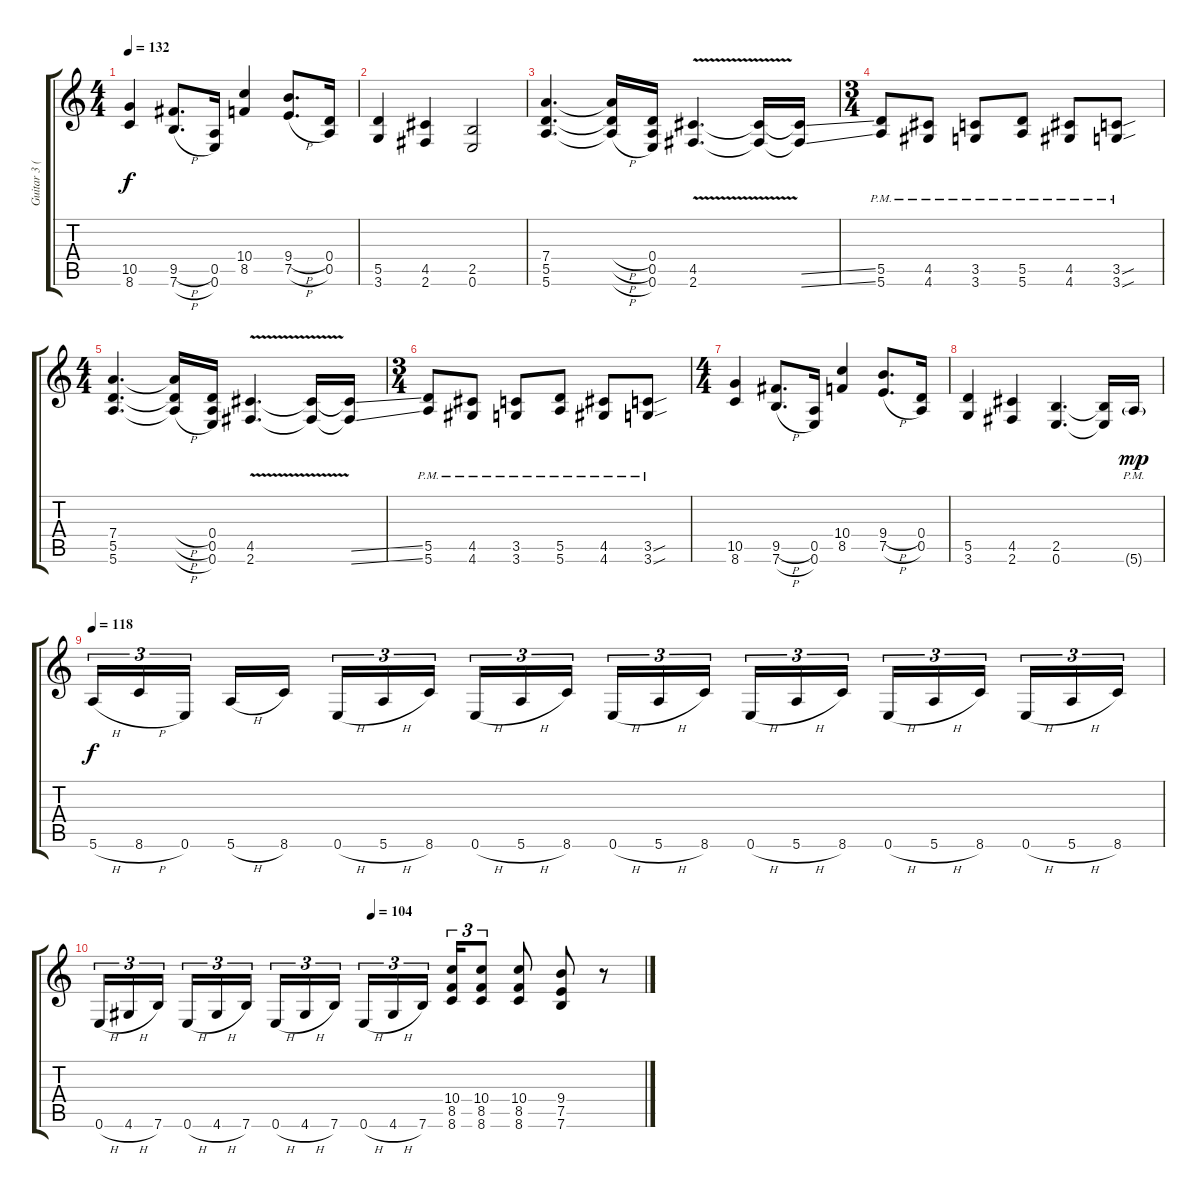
\track ("Guitar 3 (Distortion)" "Guitar 3 (") {instrument distortionguitar}
\staff {score tabs}
\tuning (E4 B3 G3 D3 A2 E2) {hide}
\ts (4 4)
\tempo 132
\clef g2
\ks c
(10.5 8.6).4{dy f} (9.5{h} 7.6{h}).8{d} (0.5 0.6).16 (10.4 8.5).4 (9.4{h} 7.5{h}).8{d} (0.4 0.5).16 |
(5.5 3.6).4 (4.5 2.6).4 (2.5 0.6).2 |
(7.4 5.5 5.6).4{d} (7.4{h t} 5.5{h t} 5.6{h t}).16 (0.4 0.5 0.6).16 (4.5{v} 2.6{v}).4{d} (4.5{t} 2.6{t}).16 (4.5{ss t} 2.6{ss t}).16 |
\ts (3 4)
(5.5{pm} 5.6{pm}).8 (4.5{pm} 4.6{pm}).8 (3.5{pm} 3.6{pm}).8 (5.5{pm} 5.6{pm}).8 (4.5{pm} 4.6{pm}).8 (3.5{sou pm} 3.6{sou pm}).8 |
\ts (4 4)
(7.4 5.5 5.6).4{d} (7.4{h t} 5.5{h t} 5.6{h t}).16 (0.4 0.5 0.6).16 (4.5{v} 2.6{v}).4{d} (4.5{t} 2.6{t}).16 (4.5{ss t} 2.6{ss t}).16 |
\ts (3 4)
(5.5{pm} 5.6{pm}).8 (4.5{pm} 4.6{pm}).8 (3.5{pm} 3.6{pm}).8 (5.5{pm} 5.6{pm}).8 (4.5{pm} 4.6{pm}).8 (3.5{sou pm} 3.6{sou pm}).8 |
\ts (4 4)
(10.5 8.6).4 (9.5{h} 7.6{h}).8{d} (0.5 0.6).16 (10.4 8.5).4 (9.4{h} 7.5{h}).8{d} (0.4 0.5).16 |
(5.5 3.6).4 (4.5 2.6).4 (2.5 0.6).4{d} (2.5{t} 0.6{t}).16 5.6{g pm}.16{dy mp} |
\tempo 118
5.6{h}.16{tu (3 2) dy f} 8.6{h}.16{tu (3 2)} 0.6.16{tu (3 2) beam splitsecondary} 5.6{h}.16 8.6.16 0.6{h}.16{tu (3 2)} 5.6{h}.16{tu (3 2)} 8.6.16{tu (3 2) beam splitsecondary} 0.6{h}.16{tu (3 2)} 5.6{h}.16{tu (3 2)} 8.6.16{tu (3 2)} 0.6{h}.16{tu (3 2)} 5.6{h}.16{tu (3 2)} 8.6.16{tu (3 2) beam splitsecondary} 0.6{h}.16{tu (3 2)} 5.6{h}.16{tu (3 2)} 8.6.16{tu (3 2)} 0.6{h}.16{tu (3 2)} 5.6{h}.16{tu (3 2)} 8.6.16{tu (3 2) beam splitsecondary} 0.6{h}.16{tu (3 2)} 5.6{h}.16{tu (3 2)} 8.6.16{tu (3 2)} |
\tempo (104 0.5)
0.6{h}.16{tu (3 2)} 4.6{h}.16{tu (3 2)} 7.6.16{tu (3 2) beam splitsecondary} 0.6{h}.16{tu (3 2)} 4.6{h}.16{tu (3 2)} 7.6.16{tu (3 2)} 0.6{h}.16{tu (3 2)} 4.6{h}.16{tu (3 2)} 7.6.16{tu (3 2) beam splitsecondary} 0.6{h}.16{tu (3 2)} 4.6{h}.16{tu (3 2)} 7.6.16{tu (3 2)} (10.4 8.5 8.6).16{tu (3 2)} (10.4 8.5 8.6).8{tu (3 2)} (10.4 8.5 8.6).8 (9.4 7.5 7.6).8 r.8
